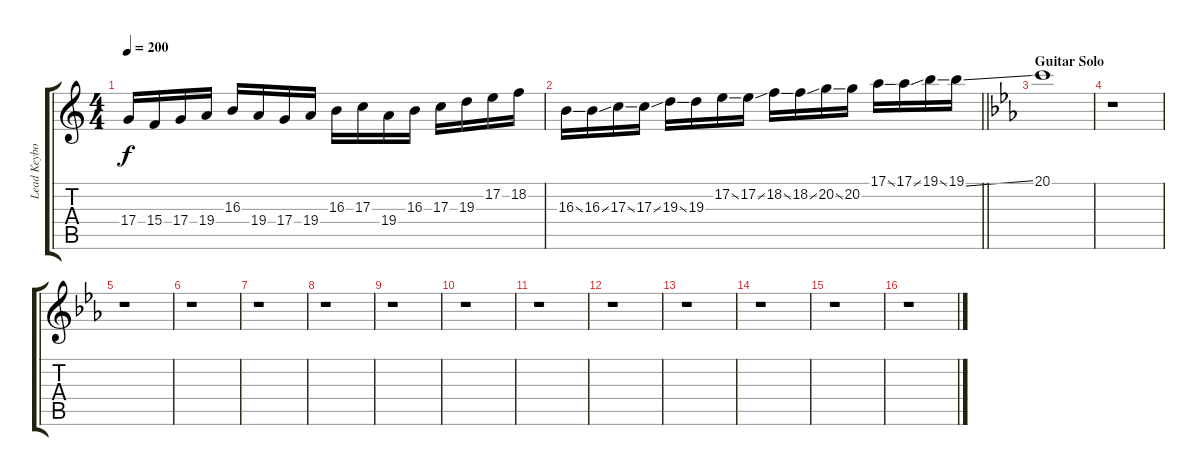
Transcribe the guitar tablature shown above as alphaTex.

\track ("Lead Keyboard 2: Juha Mäenpää" "Lead Keybo") {instrument harpsichord}
\staff {score tabs}
\tuning (E4 B3 G3 D3 A2 E2) {hide}
\ts (4 4)
\tempo 200
\clef g2
\ks aminor
17.4.16{dy f} 15.4.16 17.4.16 19.4.16 16.3.16 19.4.16 17.4.16 19.4.16 16.3.16 17.3.16 19.4.16 16.3.16 17.3.16 19.3.16 17.2.16 18.2.16 |
\barLineRight lightlight
16.3{ss}.16 16.3{ss}.16 17.3{ss}.16 17.3{ss}.16 19.3{ss}.16 19.3.16 17.2{ss}.16 17.2{ss}.16 18.2{ss}.16 18.2{ss}.16 20.2{ss}.16 20.2.16 17.1{ss}.16 17.1{ss}.16 19.1{ss}.16 19.1{ss}.16 |
\section ("" "Guitar Solo")
\ks cminor
20.1.1 |
r.1 |
r.1 |
r.1 |
r.1 |
r.1 |
r.1 |
r.1 |
r.1 |
r.1 |
r.1 |
r.1 |
r.1 |
r.1
